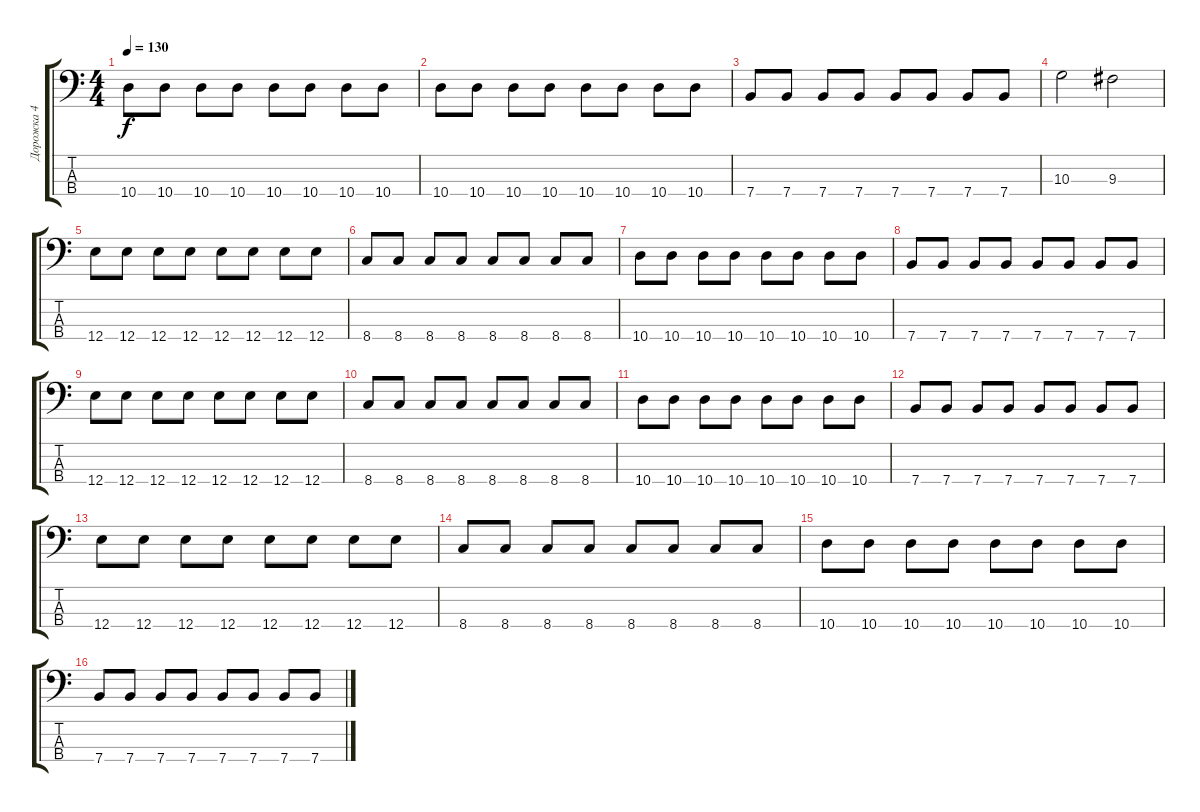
\track ("Дорожка 4" "Дорожка 4") {instrument electricbassfinger}
\staff {score tabs}
\tuning (G2 D2 A1 E1) {hide}
\ts (4 4)
\tempo 130
\clef f4
\ks c
10.4.8{dy f} 10.4.8 10.4.8 10.4.8 10.4.8 10.4.8 10.4.8 10.4.8 |
10.4.8 10.4.8 10.4.8 10.4.8 10.4.8 10.4.8 10.4.8 10.4.8 |
7.4.8 7.4.8 7.4.8 7.4.8 7.4.8 7.4.8 7.4.8 7.4.8 |
10.3.2 9.3.2 |
12.4.8 12.4.8 12.4.8 12.4.8 12.4.8 12.4.8 12.4.8 12.4.8 |
8.4.8 8.4.8 8.4.8 8.4.8 8.4.8 8.4.8 8.4.8 8.4.8 |
10.4.8 10.4.8 10.4.8 10.4.8 10.4.8 10.4.8 10.4.8 10.4.8 |
7.4.8 7.4.8 7.4.8 7.4.8 7.4.8 7.4.8 7.4.8 7.4.8 |
12.4.8 12.4.8 12.4.8 12.4.8 12.4.8 12.4.8 12.4.8 12.4.8 |
8.4.8 8.4.8 8.4.8 8.4.8 8.4.8 8.4.8 8.4.8 8.4.8 |
10.4.8 10.4.8 10.4.8 10.4.8 10.4.8 10.4.8 10.4.8 10.4.8 |
7.4.8 7.4.8 7.4.8 7.4.8 7.4.8 7.4.8 7.4.8 7.4.8 |
12.4.8 12.4.8 12.4.8 12.4.8 12.4.8 12.4.8 12.4.8 12.4.8 |
8.4.8 8.4.8 8.4.8 8.4.8 8.4.8 8.4.8 8.4.8 8.4.8 |
10.4.8 10.4.8 10.4.8 10.4.8 10.4.8 10.4.8 10.4.8 10.4.8 |
7.4.8 7.4.8 7.4.8 7.4.8 7.4.8 7.4.8 7.4.8 7.4.8
